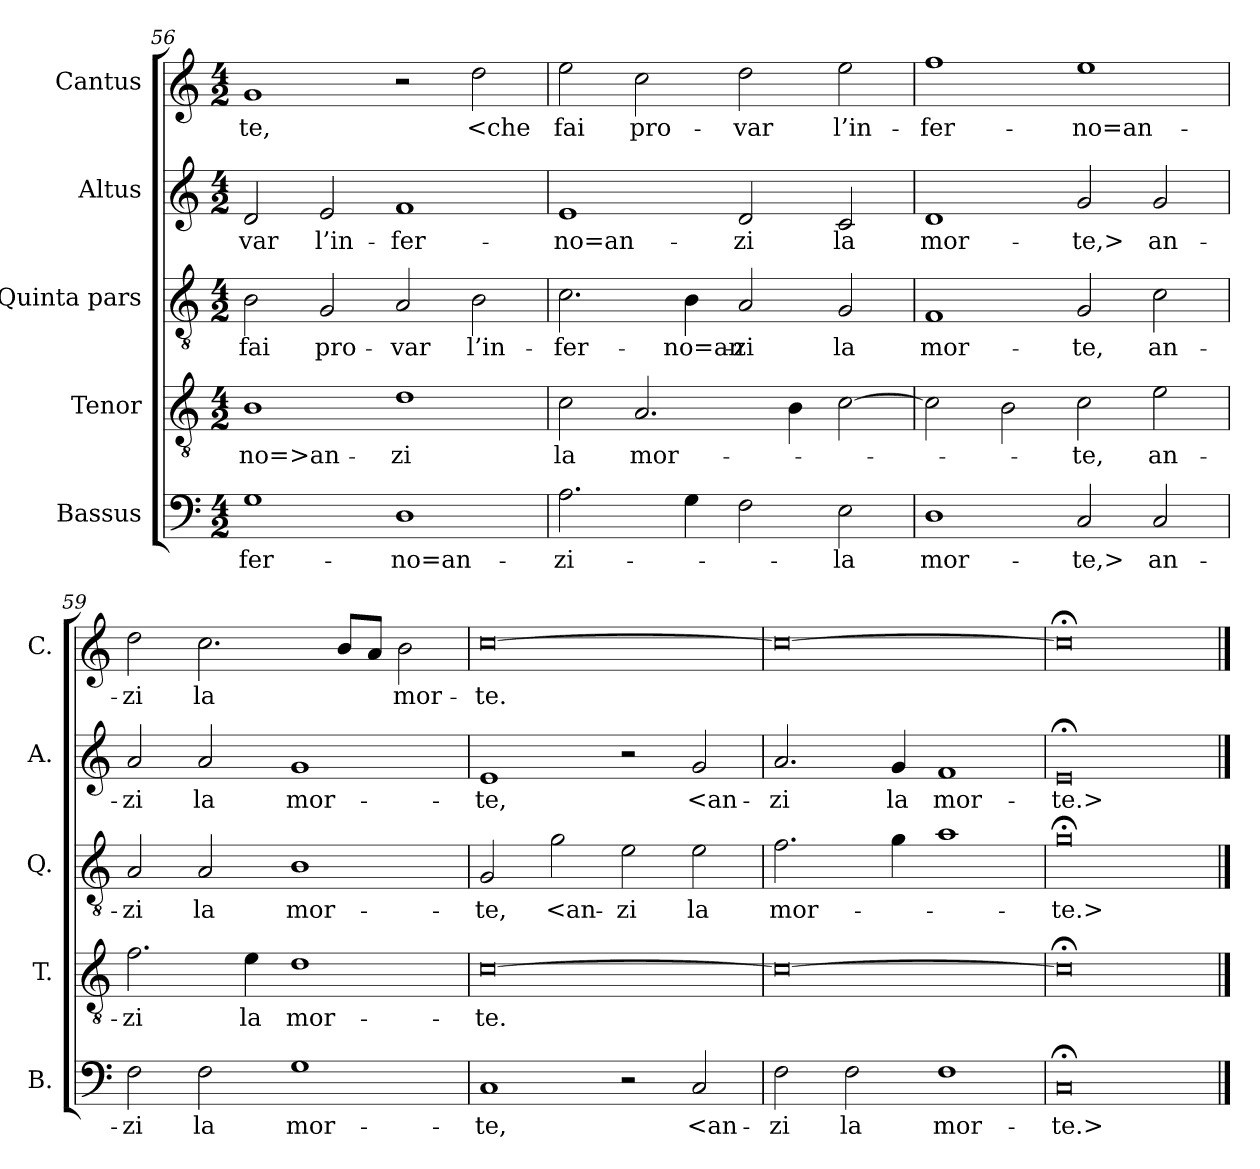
**kern	**text	**kern	**text	**kern	**text	**kern	**text	**kern	**text
*part5	*part5	*part4	*part4	*part3	*part3	*part2	*part2	*part1	*part1
*staff5	*staff5	*staff4	*staff4	*staff3	*staff3	*staff2	*staff2	*staff1	*staff1
*I"Bassus	*	*I"Tenor	*	*I"Quinta pars	*	*I"Altus	*	*I"Cantus	*
*I'B.	*	*I'T.	*	*I'Q.	*	*I'A.	*	*I'C.	*
*clefF4	*	*clefGv2	*	*clefGv2	*	*clefG2	*	*clefG2	*
*	*	*ITrd7c12	*	*ITrd7c12	*	*	*	*	*
*k[]	*	*k[]	*	*k[]	*	*k[]	*	*k[]	*
*C:	*	*C:	*	*C:	*	*C:	*	*C:	*
*M4/2	*	*M4/2	*	*M4/2	*	*M4/2	*	*M4/2	*
=56	=56	=56	=56	=56	=56	=56	=56	=56	=56
1G\	-fer-	1BB\	-no=>an-	2BB\	fai	2d/	-var	1g/	-te,
.	.	.	.	2GG/	pro-	2e/	l’in-	.	.
1D\	-no=an-	1D\	-zi	2AA/	-var	1f/	-fer-	2r	.
.	.	.	.	2BB\	l’in-	.	.	2dd\	<che
=57	=57	=57	=57	=57	=57	=57	=57	=57	=57
2.A\	-zi-	2C\	la	2.C\	-fer-	1e/	-no=an-	2ee\	fai
.	.	2.AA/	mor-	.	.	.	.	2cc\	pro-
4G\	.	.	.	4BB\	-no=an-	.	.	.	.
2F\	.	.	.	2AA/	-zi	2d/	-zi	2dd\	-var
.	.	4BB\	.	.	.	.	.	.	.
2E\	-la	[2C\	.	2GG/	la	2c/	la	2ee\	l’in-
=58	=58	=58	=58	=58	=58	=58	=58	=58	=58
1D\	mor-	2C\]	.	1FF/	mor-	1d/	mor-	1ff\	-fer-
.	.	2BB\	.	.	.	.	.	.	.
2C/	-te,>	2C\	-te,	2GG/	-te,	2g/	-te,>	1ee\	-no=an-
2C/	an-	2E\	an-	2C\	an-	2g/	an-	.	.
=59	=59	=59	=59	=59	=59	=59	=59	=59	=59
2F\	-zi	2.F\	-zi	2AA/	-zi	2a/	-zi	2dd\	-zi
2F\	la	.	.	2AA/	la	2a/	la	2.cc\	la
.	.	4E\	la	.	.	.	.	.	.
1G\	mor-	1D\	mor-	1BB\	mor-	1g/	mor-	.	.
.	.	.	.	.	.	.	.	8b/L	.
.	.	.	.	.	.	.	.	8a/J	.
.	.	.	.	.	.	.	.	2b\	mor-
=60	=60	=60	=60	=60	=60	=60	=60	=60	=60
1C/	-te,	[0C\	-te.	2GG/	-te,	1e/	-te,	[0cc\	-te.
.	.	.	.	2G\	<an-	.	.	.	.
2r	.	.	.	2E\	-zi	2r	.	.	.
2C/	<an-	.	.	2E\	la	2g/	<an-	.	.
=61	=61	=61	=61	=61	=61	=61	=61	=61	=61
2F\	-zi	0C\_	.	2.F\	mor-	2.a/	-zi	0cc\_	.
2F\	la	.	.	.	.	.	.	.	.
.	.	.	.	4G\	.	4g/	la	.	.
1F\	mor-	.	.	1A\	.	1f/	mor-	.	.
=62	=62	=62	=62	=62	=62	=62	=62	=62	=62
0C;</	-te.>	0C;<\]	.	0G;<\	-te.>	0e;</	-te.>	0cc;<\]	.
==	==	==	==	==	==	==	==	==	==
*-	*-	*-	*-	*-	*-	*-	*-	*-	*-
